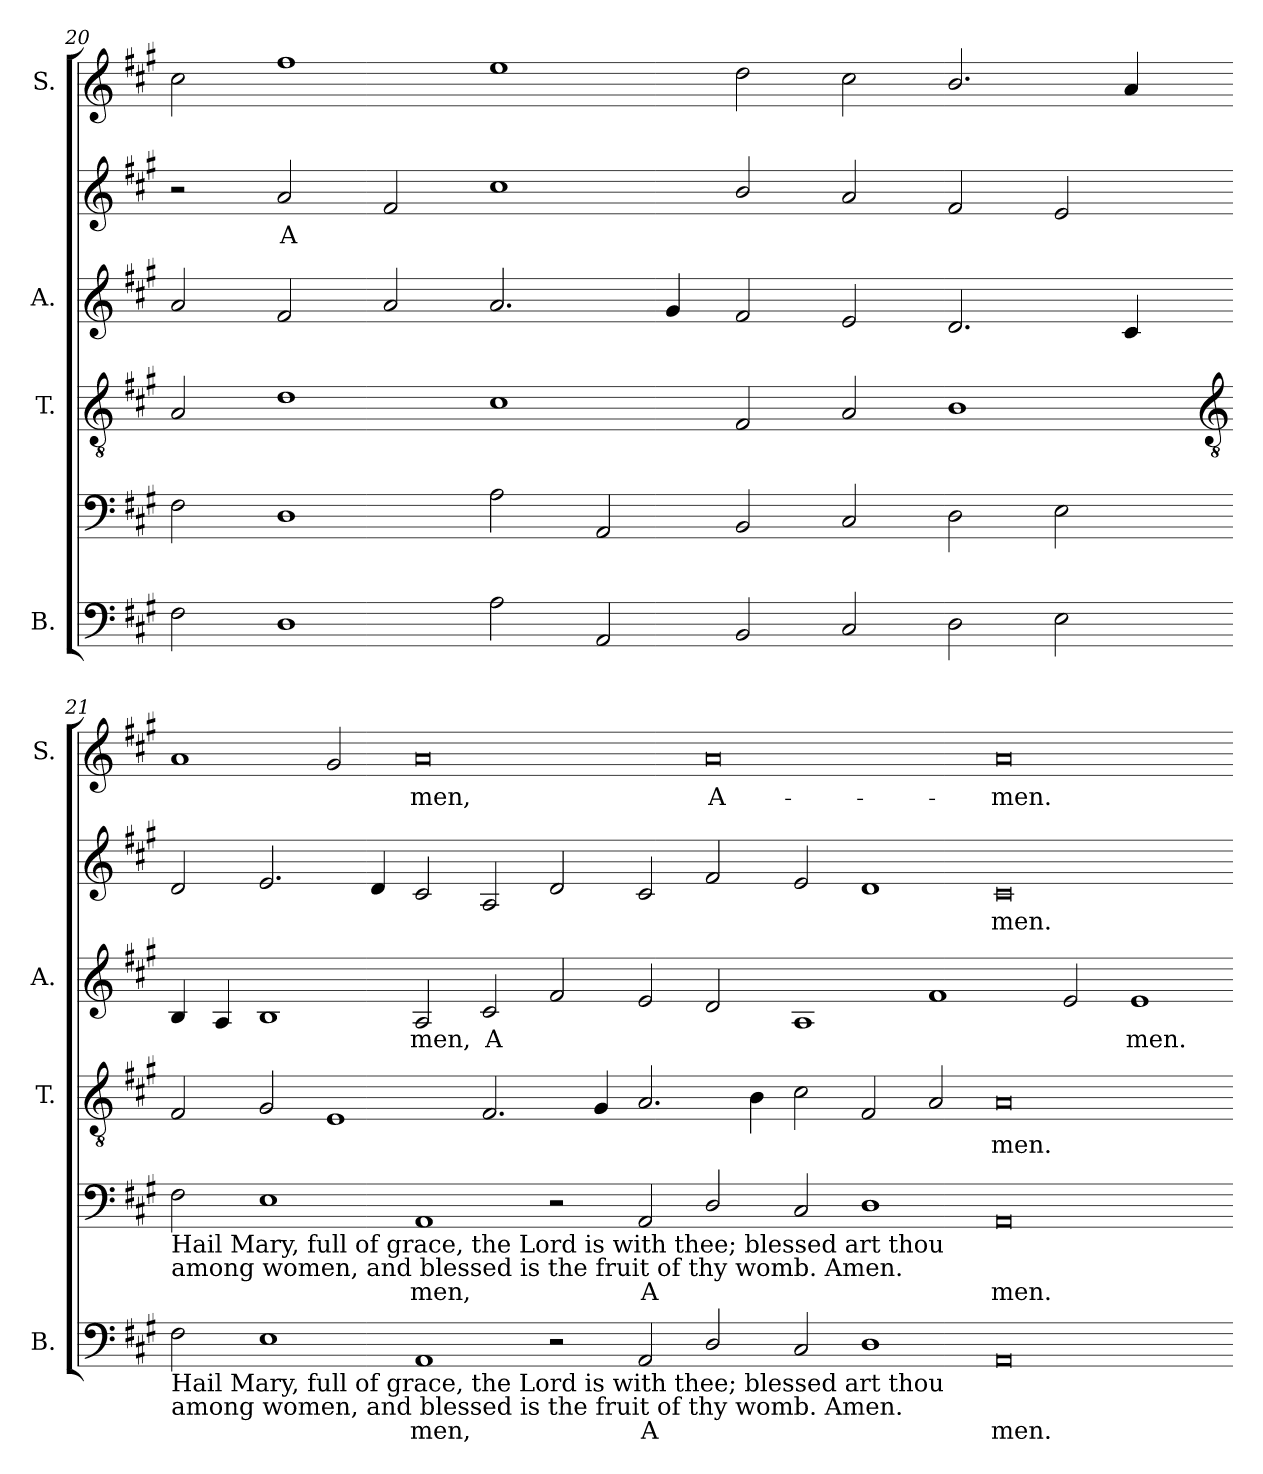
**kern	**text	**kern	**text	**kern	**text	**kern	**text	**kern	**text	**kern	**text
*part4	*part4	*part4	*part4	*part3	*part3	*part2	*part2	*part2	*part2	*part1	*part1
*staff6	*staff6	*staff5	*staff5	*staff4	*staff4	*staff3	*staff3	*staff2	*staff2	*staff1	*staff1
*I"B.	*	*	*	*I"T.	*	*I"A.	*	*	*	*I"S.	*
*I'B.	*	*	*	*I'T.	*	*I'A.	*	*	*	*I'S.	*
!!LO:LB:g=z
*clefF4	*	*clefF4	*	*clefGv2	*	*clefG2	*	*clefG2	*	*clefG2	*
*k[f#c#g#]	*	*k[f#c#g#]	*	*k[f#c#g#]	*	*k[f#c#g#]	*	*k[f#c#g#]	*	*k[f#c#g#]	*
*A:	*	*A:	*	*A:	*	*A:	*	*A:	*	*A:	*
=20	=20	=20	=20	=20	=20	=20	=20	=20	=20	=20	=20
2F#	.	2F#	.	2A	.	2a	.	2r	.	2cc#	.
!	!	!	!	!	!	!	!	!	!LO:LY:b	!	!
1D	.	1D	.	1d	.	2f#	.	2a	A	1ff#	.
.	.	.	.	.	.	2a	.	2f#	.	.	.
2A	.	2A	.	1c#	.	2.a	.	1cc#	.	1ee	.
2AA	.	2AA	.	.	.	.	.	.	.	.	.
.	.	.	.	.	.	4g#	.	.	.	.	.
2BB	.	2BB	.	2F#	.	2f#	.	2b/	.	2dd	.
2C#	.	2C#	.	2A	.	2e	.	2a	.	2cc#	.
2D	.	2D	.	1B	.	2.d	.	2f#	.	2.b/	.
2E	.	2E	.	.	.	.	.	2e	.	.	.
.	.	.	.	.	.	4c#	.	.	.	4a	.
!!LO:LB:g=z
=21-	=21-	=21-	=21-	=21-	=21-	=21-	=21-	=21-	=21-	=21-	=21-
*	*	*	*	*clefGv2	*	*	*	*	*	*	*
!	!	!LO:TX:b:t=Hail Mary, full of grace, the Lord is with thee; blessed art thou \namong women, and blessed is the fruit of thy womb.  Amen.	!	!	!	!	!	!	!	!	!
!LO:TX:b:t=Hail Mary, full of grace, the Lord is with thee; blessed art thou \namong women, and blessed is the fruit of thy womb.  Amen.	!	!	!	!	!	!	!	!	!	!	!
2F#	.	2F#	.	2F#	.	4B	.	2d	.	1a	.
.	.	.	.	.	.	4A	.	.	.	.	.
1E	.	1E	.	2G#	.	1B	.	2.e	.	.	.
.	.	.	.	1E	.	.	.	.	.	2g#	.
.	.	.	.	.	.	.	.	4d	.	.	.
!	!LO:LY:b	!	!LO:LY:b	!	!	!	!LO:LY:b	!	!	!	!LO:LY:b
1AA	men,	1AA	men,	.	.	2A	men,	2c#	.	0a	men,
!	!	!	!	!	!	!	!LO:LY:b	!	!	!	!
.	.	.	.	2.F#	.	2c#	A	2A	.	.	.
2r	.	2r	.	.	.	2f#	.	2d	.	.	.
.	.	.	.	4G#	.	.	.	.	.	.	.
!	!LO:LY:b	!	!LO:LY:b	!	!	!	!	!	!	!	!
2AA	A	2AA	A	2.A	.	2e	.	2c#	.	.	.
!	!	!	!	!	!	!	!	!	!	!	!LO:LY:b
2D/	.	2D/	.	.	.	2d	.	2f#	.	0a	A-
.	.	.	.	4B	.	.	.	.	.	.	.
2C#/	.	2C#/	.	2c#	.	1A	.	2e	.	.	.
1D/	.	1D/	.	2F#	.	.	.	1d	.	.	.
.	.	.	.	2A	.	1f#	.	.	.	.	.
!	!LO:LY:b	!	!LO:LY:b	!	!LO:LY:b	!	!	!	!LO:LY:b	!	!LO:LY:b
0AA	men.	0AA	men.	0A	men.	.	.	0c#	men.	0a	-men.
.	.	.	.	.	.	2e	.	.	.	.	.
!	!	!	!	!	!	!	!LO:LY:b	!	!	!	!
.	.	.	.	.	.	1e	men.	.	.	.	.
=-	=-	=-	=-	=-	=-	=-	=-	=-	=-	=-	=-
*-	*-	*-	*-	*-	*-	*-	*-	*-	*-	*-	*-
